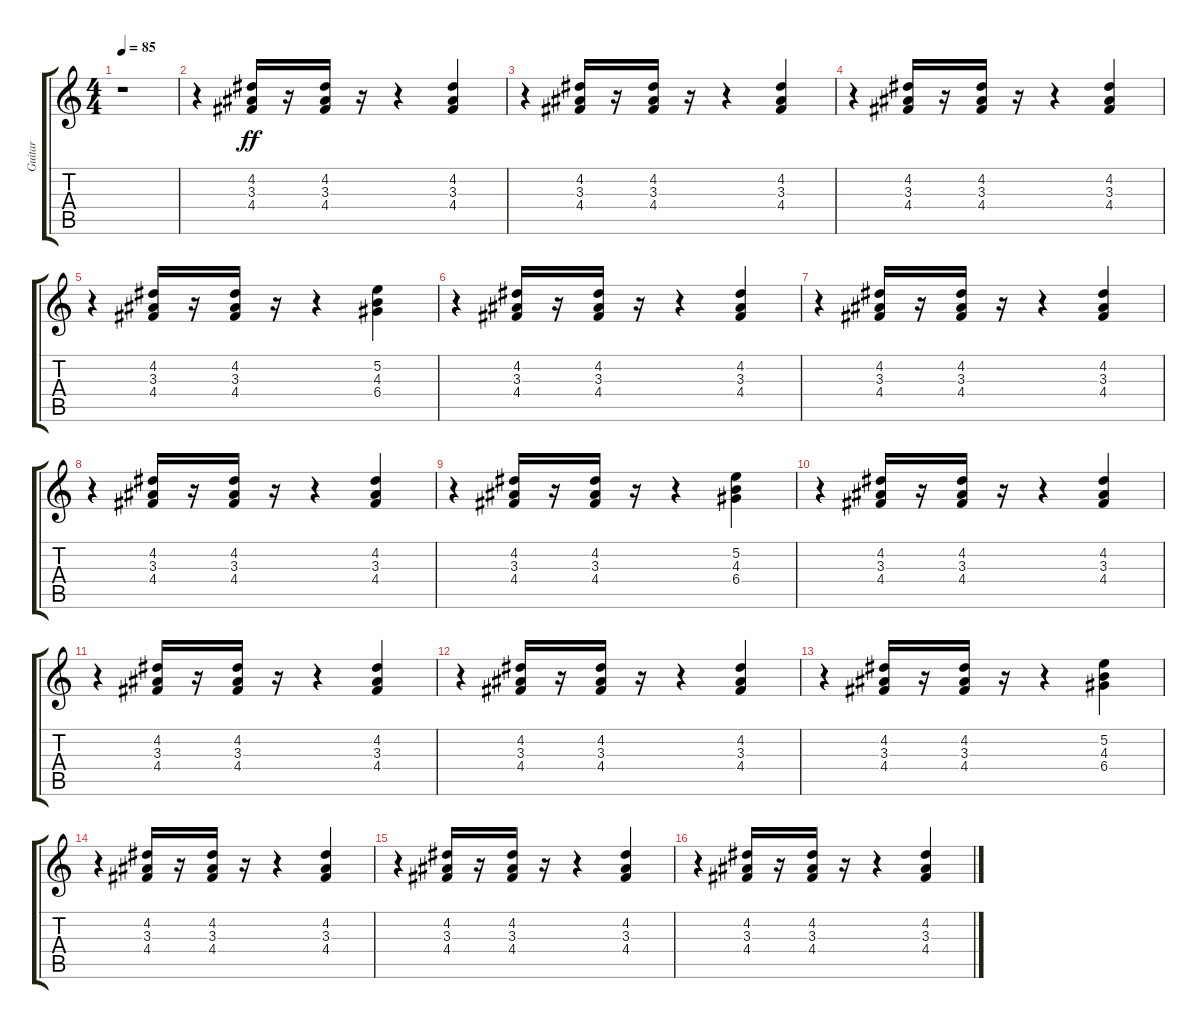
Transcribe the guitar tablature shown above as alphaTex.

\track ("Guitar" "Guitar") {instrument electricguitarclean}
\staff {score tabs}
\tuning (E4 B3 G3 D3 A2 E2) {hide}
\ts (4 4)
\tempo 85
\clef g2
\ks c
r.1{dy ff instrument electricguitarclean} |
r.4 (4.2 3.3 4.4).16 r.16 (4.2 3.3 4.4).16 r.16 r.4 (4.2 3.3 4.4).4 |
r.4 (4.2 3.3 4.4).16 r.16 (4.2 3.3 4.4).16 r.16 r.4 (4.2 3.3 4.4).4 |
r.4 (4.2 3.3 4.4).16 r.16 (4.2 3.3 4.4).16 r.16 r.4 (4.2 3.3 4.4).4 |
r.4 (4.2 3.3 4.4).16 r.16 (4.2 3.3 4.4).16 r.16 r.4 (5.2 4.3 6.4).4 |
r.4 (4.2 3.3 4.4).16 r.16 (4.2 3.3 4.4).16 r.16 r.4 (4.2 3.3 4.4).4 |
r.4 (4.2 3.3 4.4).16 r.16 (4.2 3.3 4.4).16 r.16 r.4 (4.2 3.3 4.4).4 |
r.4 (4.2 3.3 4.4).16 r.16 (4.2 3.3 4.4).16 r.16 r.4 (4.2 3.3 4.4).4 |
r.4 (4.2 3.3 4.4).16 r.16 (4.2 3.3 4.4).16 r.16 r.4 (5.2 4.3 6.4).4 |
r.4 (4.2 3.3 4.4).16 r.16 (4.2 3.3 4.4).16 r.16 r.4 (4.2 3.3 4.4).4 |
r.4 (4.2 3.3 4.4).16 r.16 (4.2 3.3 4.4).16 r.16 r.4 (4.2 3.3 4.4).4 |
r.4 (4.2 3.3 4.4).16 r.16 (4.2 3.3 4.4).16 r.16 r.4 (4.2 3.3 4.4).4 |
r.4 (4.2 3.3 4.4).16 r.16 (4.2 3.3 4.4).16 r.16 r.4 (5.2 4.3 6.4).4 |
r.4 (4.2 3.3 4.4).16 r.16 (4.2 3.3 4.4).16 r.16 r.4 (4.2 3.3 4.4).4 |
r.4 (4.2 3.3 4.4).16 r.16 (4.2 3.3 4.4).16 r.16 r.4 (4.2 3.3 4.4).4 |
r.4 (4.2 3.3 4.4).16 r.16 (4.2 3.3 4.4).16 r.16 r.4 (4.2 3.3 4.4).4
